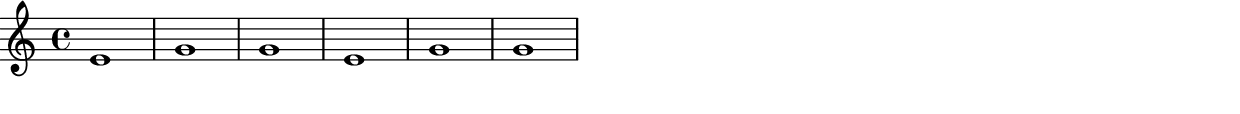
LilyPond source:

%% Generated by lilypond-book
%% Options: [exampleindent=10.16\mm,indent=0\mm,line-width=160\mm,paper-height=845.047\pt,paper-width=597.508\pt,papersize='(cons (* 597.508 pt) (* 845.047 pt))]
\include "lilypond-book-preamble.ly"


% ****************************************************************
% Start cut-&-pastable-section
% ****************************************************************

#(ly:set-option 'eps-box-padding 3.000000)



\paper {
  #(set-paper-size '(cons (* 597.508 pt) (* 845.047 pt)))
  indent = 0\mm
  line-width = 160\mm
  % offset the left padding, also add 1mm as lilypond creates cropped
  % images with a little space on the right
  line-width = #(- line-width (* mm  3.000000) (* mm 1))
}

\layout {
  
}




% ****************************************************************
% ly snippet:
% ****************************************************************
\sourcefilename "/lilypond-2.26.0/input/regression/repeat-dc-v-ds.ly"
\sourcefileline 0
\version "2.23.6"

\header {
  texidoc="When jumps to different targets occur simultaneously,
LilyPond ignores one and issues a warning.  Either a @emph{D.C.} or a
@emph{D.S.} instruction, but not both, is expected.  Unfolding is not
affected: this case unfolds to EGGEGG."
}

#(ly:set-option 'warning-as-error #t)
#(ly:expect-warning (ly:translate-cpp-warning-scheme
                     "conflict with event: `%s'") "dal-segno-event")
#(ly:expect-warning (ly:translate-cpp-warning-scheme
                     "discarding event: `%s'") "dal-segno-event")

piece = \new Voice \fixed c' {
  \repeat segno 2 {
    e1
    \repeat segno 2 {
      g1
    }
  }
}

\score { \piece }
\score { \unfoldRepeats \piece }



% ****************************************************************
% end ly snippet
% ****************************************************************
